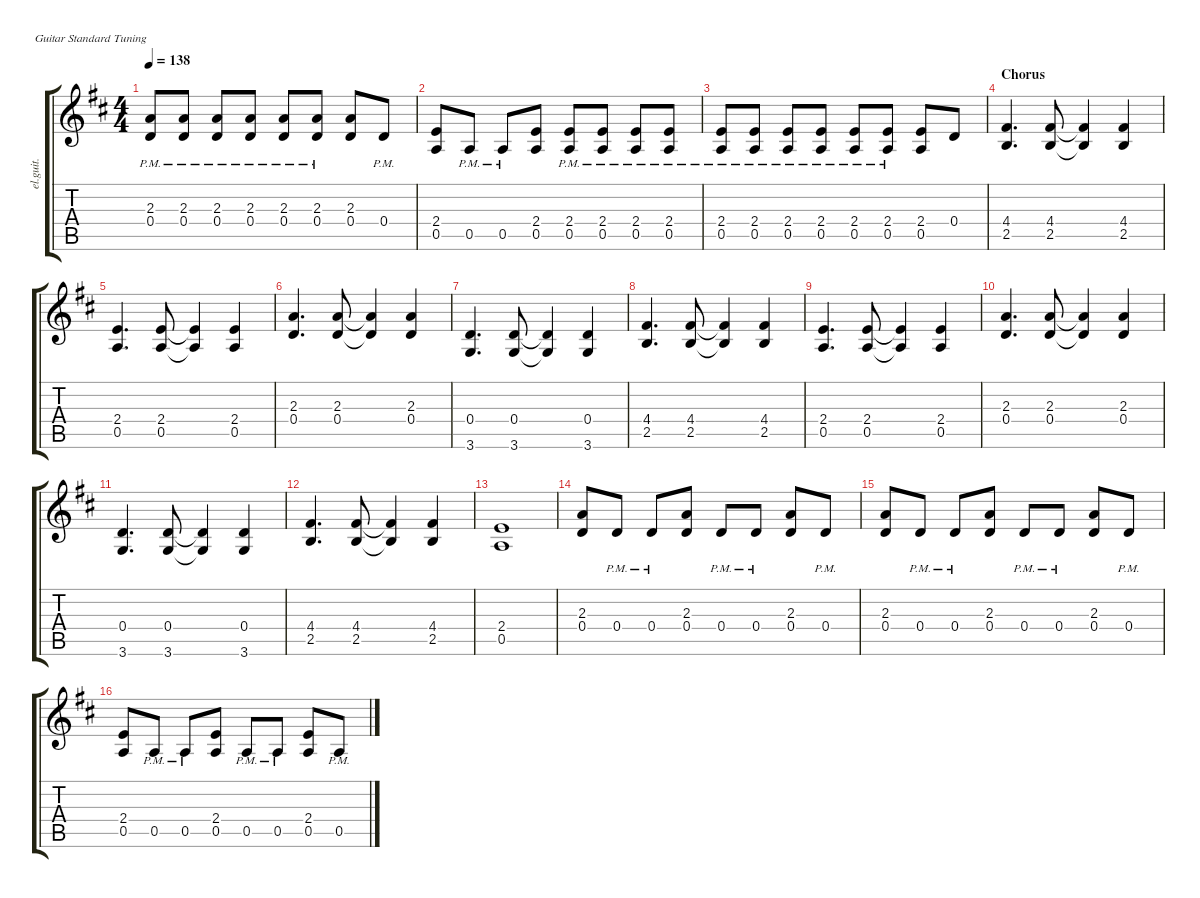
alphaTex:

\hideDynamics
\bracketExtendMode groupsimilarinstruments
\otherSystemsTrackNameOrientation horizontal
\track ("EG5" "el.guit.") {instrument electricguitarmuted}
\staff {score tabs}
\tuning (E4 B3 G3 D3 A2 E2)
\ts (4 4)
\tempo 138
\clef g2
\ks d
(0.4{pm acc forcenatural} 2.3{pm acc forcenatural}).8{dy f} (0.4{pm acc forcenatural} 2.3{pm acc forcenatural}).8{dy mf} (0.4{pm acc forcenatural} 2.3{pm acc forcenatural}).8{dy f} (0.4{pm acc forcenatural} 2.3{pm acc forcenatural}).8 (0.4{pm acc forcenatural} 2.3{pm acc forcenatural}).8 (0.4{pm acc forcenatural} 2.3{pm acc forcenatural}).8{dy mf} (0.4{acc forcenatural} 2.3{acc forcenatural}).8{dy f} 0.4{pm acc forcenatural}.8{dy ff} |
(2.4{acc forcenatural} 0.5{acc forcenatural}).8{dy fff} 0.5{pm acc forcenatural}.8{dy ff} 0.5{pm acc forcenatural}.8 (2.4{acc forcenatural} 0.5{acc forcenatural}).8{dy fff} (2.4{pm acc forcenatural} 0.5{pm acc forcenatural}).8{dy p} (2.4{pm acc forcenatural} 0.5{pm acc forcenatural}).8{dy mf} (2.4{pm acc forcenatural} 0.5{pm acc forcenatural}).8{dy f} (2.4{pm acc forcenatural} 0.5{pm acc forcenatural}).8{dy mf} |
(2.4{pm acc forcenatural} 0.5{pm acc forcenatural}).8 (2.4{pm acc forcenatural} 0.5{pm acc forcenatural}).8{dy ff} (2.4{pm acc forcenatural} 0.5{pm acc forcenatural}).8 (2.4{pm acc forcenatural} 0.5{pm acc forcenatural}).8{dy f} (2.4{pm acc forcenatural} 0.5{pm acc forcenatural}).8{dy ff} (2.4{pm acc forcenatural} 0.5{pm acc forcenatural}).8 (2.4{acc forcenatural} 0.5{acc forcenatural}).8 0.4{acc forcenatural}.8{dy f} |
\section ("" "Chorus")
(4.4{acc #} 2.5{acc forcenatural}).4{d dy mf} (4.4{acc #} 2.5{acc forcenatural}).8 (2.5{t acc forcenatural} 4.4{t acc #}).4 (4.4{acc #} 2.5{acc forcenatural}).4 |
(2.4{acc forcenatural} 0.5{acc forcenatural}).4{d} (2.4{acc forcenatural} 0.5{acc forcenatural}).8 (0.5{t acc forcenatural} 2.4{t acc forcenatural}).4 (2.4{acc forcenatural} 0.5{acc forcenatural}).4 |
(2.3{acc forcenatural} 0.4{acc forcenatural}).4{d} (0.4{acc forcenatural} 2.3{acc forcenatural}).8 (0.4{t acc forcenatural} 2.3{t acc forcenatural}).4 (2.3{acc forcenatural} 0.4{acc forcenatural}).4 |
(0.4{acc forcenatural} 3.6{acc forcenatural}).4{d} (0.4{acc forcenatural} 3.6{acc forcenatural}).8 (3.6{t acc forcenatural} 0.4{t acc forcenatural}).4 (0.4{acc forcenatural} 3.6{acc forcenatural}).4 |
(4.4{acc #} 2.5{acc forcenatural}).4{d} (4.4{acc #} 2.5{acc forcenatural}).8 (2.5{t acc forcenatural} 4.4{t acc #}).4 (4.4{acc #} 2.5{acc forcenatural}).4 |
(2.4{acc forcenatural} 0.5{acc forcenatural}).4{d} (2.4{acc forcenatural} 0.5{acc forcenatural}).8 (0.5{t acc forcenatural} 2.4{t acc forcenatural}).4 (2.4{acc forcenatural} 0.5{acc forcenatural}).4 |
(2.3{acc forcenatural} 0.4{acc forcenatural}).4{d} (0.4{acc forcenatural} 2.3{acc forcenatural}).8 (0.4{t acc forcenatural} 2.3{t acc forcenatural}).4 (2.3{acc forcenatural} 0.4{acc forcenatural}).4 |
(0.4{acc forcenatural} 3.6{acc forcenatural}).4{d} (0.4{acc forcenatural} 3.6{acc forcenatural}).8 (3.6{t acc forcenatural} 0.4{t acc forcenatural}).4 (0.4{acc forcenatural} 3.6{acc forcenatural}).4 |
(4.4{acc #} 2.5{acc forcenatural}).4{d} (4.4{acc #} 2.5{acc forcenatural}).8 (2.5{t acc forcenatural} 4.4{t acc #}).4 (4.4{acc #} 2.5{acc forcenatural}).4 |
(2.4{acc forcenatural} 0.5{acc forcenatural}).1 |
(0.4{acc forcenatural} 2.3{acc forcenatural}).8{dy f} 0.4{pm acc forcenatural}.8 0.4{pm acc forcenatural}.8 (0.4{acc forcenatural} 2.3{acc forcenatural}).8 0.4{pm acc forcenatural}.8 0.4{pm acc forcenatural}.8 (0.4{acc forcenatural} 2.3{acc forcenatural}).8 0.4{pm acc forcenatural}.8 |
(0.4{acc forcenatural} 2.3{acc forcenatural}).8 0.4{pm acc forcenatural}.8 0.4{pm acc forcenatural}.8 (0.4{acc forcenatural} 2.3{acc forcenatural}).8 0.4{pm acc forcenatural}.8 0.4{pm acc forcenatural}.8 (0.4{acc forcenatural} 2.3{acc forcenatural}).8 0.4{pm acc forcenatural}.8 |
(2.4{acc forcenatural} 0.5{acc forcenatural}).8 0.5{pm acc forcenatural}.8 0.5{pm acc forcenatural}.8 (0.5{acc forcenatural} 2.4{acc forcenatural}).8 0.5{pm acc forcenatural}.8 0.5{pm acc forcenatural}.8 (0.5{acc forcenatural} 2.4{acc forcenatural}).8 0.5{pm acc forcenatural}.8
